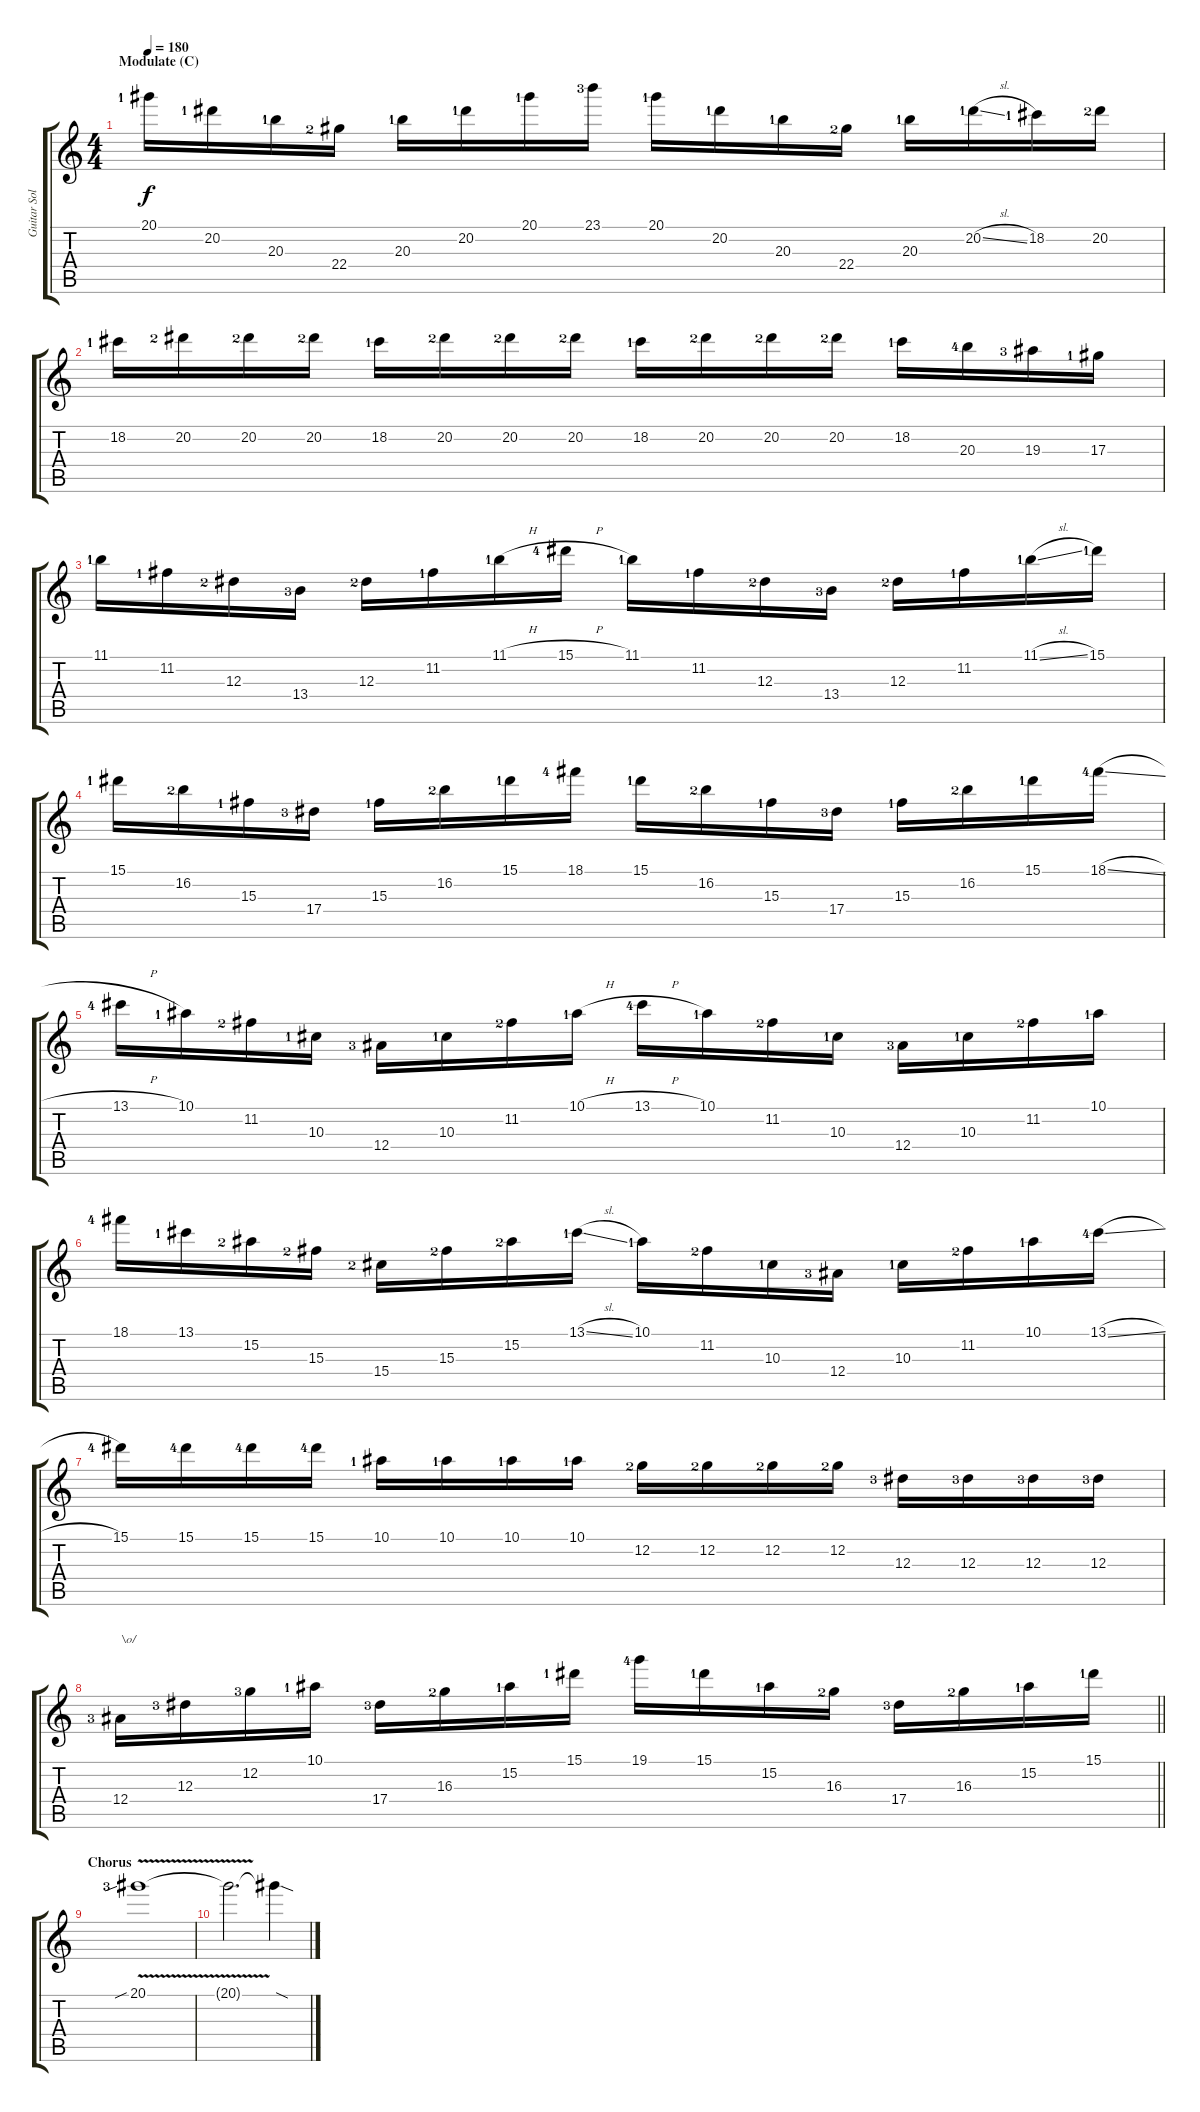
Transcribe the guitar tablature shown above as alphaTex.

\track ("Guitar Solo" "Guitar Sol") {instrument distortionguitar}
\staff {score tabs}
\tuning (C4 G3 Eb3 Bb2 F2 C2) {hide}
\ts (4 4)
\section ("" "Modulate (C)")
\tempo 180
\clef g2
\ks c
20.1{lf 2}.16{dy f} 20.2{lf 2}.16 20.3{lf 2}.16 22.4{lf 3}.16 20.3{lf 2}.16 20.2{lf 2}.16 20.1{lf 2}.16 23.1{lf 4}.16 20.1{lf 2}.16 20.2{lf 2}.16 20.3{lf 2}.16 22.4{lf 3}.16 20.3{lf 2}.16 20.2{sl lf 2}.16 18.2{lf 2}.16 20.2{lf 3}.16 |
18.2{lf 2}.16 20.2{lf 3}.16 20.2{lf 3}.16 20.2{lf 3}.16 18.2{lf 2}.16 20.2{lf 3}.16 20.2{lf 3}.16 20.2{lf 3}.16 18.2{lf 2}.16 20.2{lf 3}.16 20.2{lf 3}.16 20.2{lf 3}.16 18.2{lf 2}.16 20.3{lf 5}.16 19.3{lf 4}.16 17.3{lf 2}.16 |
11.1{lf 2}.16 11.2{lf 2}.16 12.3{lf 3}.16 13.4{lf 4}.16 12.3{lf 3}.16 11.2{lf 2}.16 11.1{h lf 2}.16 15.1{h lf 5}.16 11.1{lf 2}.16 11.2{lf 2}.16 12.3{lf 3}.16 13.4{lf 4}.16 12.3{lf 3}.16 11.2{lf 2}.16 11.1{sl lf 2}.16 15.1{lf 2}.16 |
15.1{lf 2}.16 16.2{lf 3}.16 15.3{lf 2}.16 17.4{lf 4}.16 15.3{lf 2}.16 16.2{lf 3}.16 15.1{lf 2}.16 18.1{lf 5}.16 15.1{lf 2}.16 16.2{lf 3}.16 15.3{lf 2}.16 17.4{lf 4}.16 15.3{lf 2}.16 16.2{lf 3}.16 15.1{lf 2}.16 18.1{sl lf 5}.16 |
13.1{h lf 5}.16 10.1{lf 2}.16 11.2{lf 3}.16 10.3{lf 2}.16 12.4{lf 4}.16 10.3{lf 2}.16 11.2{lf 3}.16 10.1{h lf 2}.16 13.1{h lf 5}.16 10.1{lf 2}.16 11.2{lf 3}.16 10.3{lf 2}.16 12.4{lf 4}.16 10.3{lf 2}.16 11.2{lf 3}.16 10.1{lf 2}.16 |
18.1{lf 5}.16 13.1{lf 2}.16 15.2{lf 3}.16 15.3{lf 3}.16 15.4{lf 3}.16 15.3{lf 3}.16 15.2{lf 3}.16 13.1{sl lf 2}.16 10.1{lf 2}.16 11.2{lf 3}.16 10.3{lf 2}.16 12.4{lf 4}.16 10.3{lf 2}.16 11.2{lf 3}.16 10.1{lf 2}.16 13.1{sl lf 5}.16 |
15.1{lf 5}.16 15.1{lf 5}.16 15.1{lf 5}.16 15.1{lf 5}.16 10.1{lf 2}.16 10.1{lf 2}.16 10.1{lf 2}.16 10.1{lf 2}.16 12.2{lf 3}.16 12.2{lf 3}.16 12.2{lf 3}.16 12.2{lf 3}.16 12.3{lf 4}.16 12.3{lf 4}.16 12.3{lf 4}.16 12.3{lf 4}.16 |
\barLineRight lightlight
12.4{lf 4}.16{txt "\\o/"} 12.3{lf 4}.16 12.2{lf 4}.16 10.1{lf 2}.16 17.4{lf 4}.16 16.3{lf 3}.16 15.2{lf 2}.16 15.1{lf 2}.16 19.1{lf 5}.16 15.1{lf 2}.16 15.2{lf 2}.16 16.3{lf 3}.16 17.4{lf 4}.16 16.3{lf 3}.16 15.2{lf 2}.16 15.1{lf 2}.16 |
\section ("" "Chorus")
20.1{v sib lf 4}.1 |
20.1{t}.2{d} 20.1{sod t}.4
